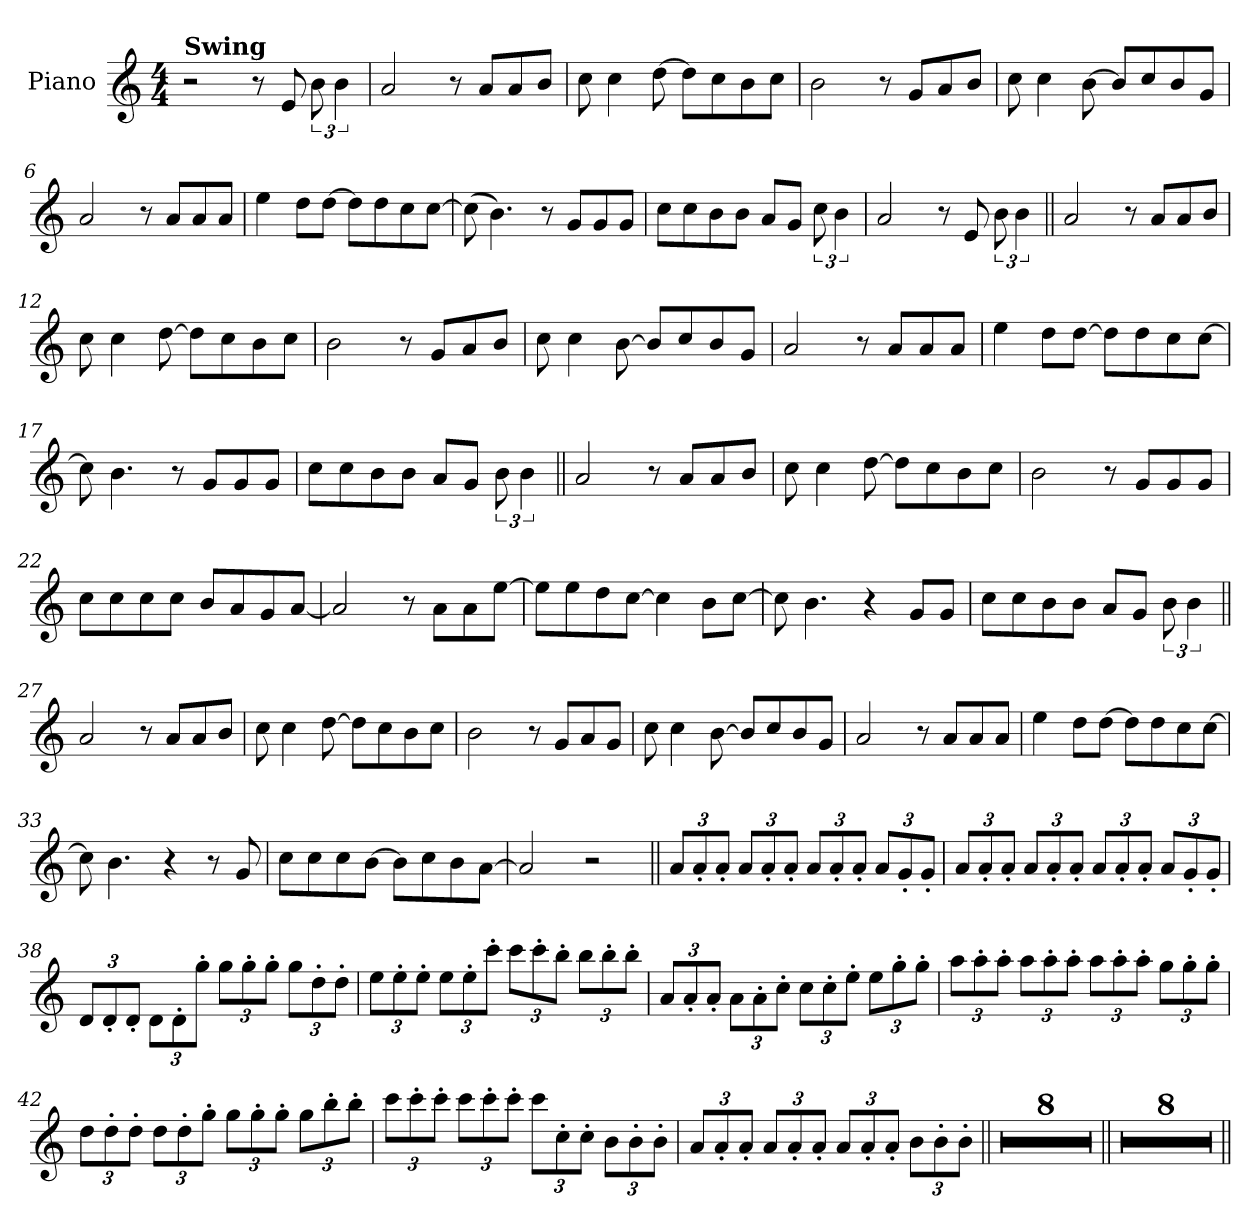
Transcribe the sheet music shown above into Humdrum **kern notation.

**kern
*part1
*staff1
*I"Piano
*I'Pno.
*clefG2
*k[]
*M4/4
*MM130
=1
!LO:TX:a:B:t=Swing
2r
8r
8e
12b
6b
=2
2a
8r
8aL
8a
8bJ
=3
8cc
4cc
[8dd
8ddL]
8cc
8b
8ccJ
=4
2b
8r
8gL
8a
8bJ
=5
8cc
4cc
[8b
8bL]
8cc
8b
8gJ
=6
2a
8r
8aL
8a
8aJ
=7
4ee
8ddL
[8ddJ
8ddL]
8dd
8cc
[8ccJ
=8
(8cc]
4.b)
8r
8gL
8g
8gJ
=9
8ccL
8cc
8b
8bJ
8aL
8gJ
12cc
6b
=10
2a
8r
8e
12b
6b
=11||
2a
8r
8aL
8a
8bJ
=12
8cc
4cc
[8dd
8ddL]
8cc
8b
8ccJ
=13
2b
8r
8gL
8a
8bJ
=14
8cc
4cc
[8b
8bL]
8cc
8b
8gJ
=15
2a
8r
8aL
8a
8aJ
=16
4ee
8ddL
[8ddJ
8ddL]
8dd
8cc
[8ccJ
=17
8cc]
4.b
8r
8gL
8g
8gJ
=18
8ccL
8cc
8b
8bJ
8aL
8gJ
12b
6b
=19||
2a
8r
8aL
8a
8bJ
=20
8cc
4cc
[8dd
8ddL]
8cc
8b
8ccJ
=21
2b
8r
8gL
8g
8gJ
=22
8ccL
8cc
8cc
8ccJ
8bL
8a
8g
[8aJ
=23
2a]
8r
8aL
8a
[8eeJ
=24
8eeL]
8ee
8dd
[8ccJ
4cc]
8bL
[8ccJ
=25
8cc]
4.b
4r
8gL
8gJ
=26
8ccL
8cc
8b
8bJ
8aL
8gJ
12b
6b
=27||
2a
8r
8aL
8a
8bJ
=28
8cc
4cc
[8dd
8ddL]
8cc
8b
8ccJ
=29
2b
8r
8gL
8a
8gJ
=30
8cc
4cc
[8b
8bL]
8cc
8b
8gJ
=31
2a
8r
8aL
8a
8aJ
=32
4ee
8ddL
[8ddJ
8ddL]
8dd
8cc
[8ccJ
=33
8cc]
4.b
4r
8r
8g
=34
8ccL
8cc
8cc
[8bJ
8bL]
8cc
8b
[8aJ
=35
2a]
2r
=36||
*Xbrackettup
12a!L
12a'!
12a'!J
12a!L
12a'!
12a'!J
12a!L
12a'!
12a'!J
12a!L
12g'!
12g'!J
=37
12a!L
12a'!
12a'!J
12a!L
12a'!
12a'!J
12a!L
12a'!
12a'!J
12a!L
12g'!
12g'!J
=38
12d!L
12d'!
12d'!J
12d!L
12d'!
12gg'!J
12gg!L
12gg'!
12gg'!J
12gg!L
12dd'!
12dd'!J
=39
12ee!L
12ee'!
12ee'!J
12ee!L
12ee'!
12ccc'!J
12ccc!L
12ccc'!
12bb'!J
12bb!L
12bb'!
12bb'!J
=40
12a!L
12a'!
12a'!J
12a!L
12a'!
12cc'!J
12cc!L
12cc'!
12ee'!J
12ee!L
12gg'!
12gg'!J
=41
12aa!L
12aa'!
12aa'!J
12aa!L
12aa'!
12aa'!J
12aa!L
12aa'!
12aa'!J
12gg!L
12gg'!
12gg'!J
=42
12dd!L
12dd'!
12dd'!J
12dd!L
12dd'!
12gg'!J
12gg!L
12gg'!
12gg'!J
12gg!L
12bb'!
12bb'!J
=43
12ccc!L
12ccc'!
12ccc'!J
12ccc!L
12ccc'!
12ccc'!J
12ccc!L
12cc'!
12cc'!J
12b!L
12b'!
12b'!J
=44
12a!L
12a'!
12a'!J
12a!L
12a'!
12a'!J
12a!L
12a'!
12a'!J
12b!L
12b'!
12b'!J
=45||
1r
=46
1r
=47
1r
=48
1r
=49
1r
=50
1r
=51
1r
=52
1r
=53||
1r
=54
1r
=55
1r
=56
1r
=57
1r
=58
1r
=59
1r
=60
1r
=||
*-
